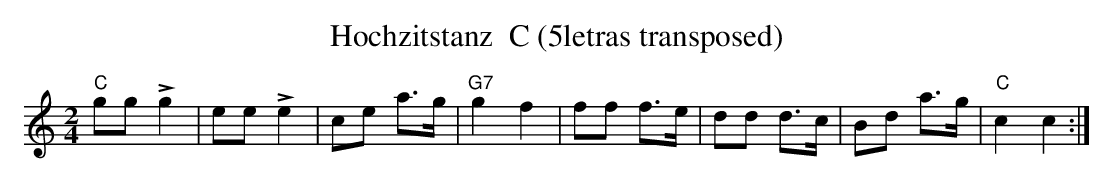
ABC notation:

X:1
T:Hochzitstanz  C (5letras transposed)
M:2/4
L:1/8
K:C transpose=3 %%MIDI gchordon
"C"gg!>!g2 | ee!>!e2 | ce a>g | "G7"g2f2 | ff f>e | dd d>c | Bd a>g | "C"c2c2 :|
